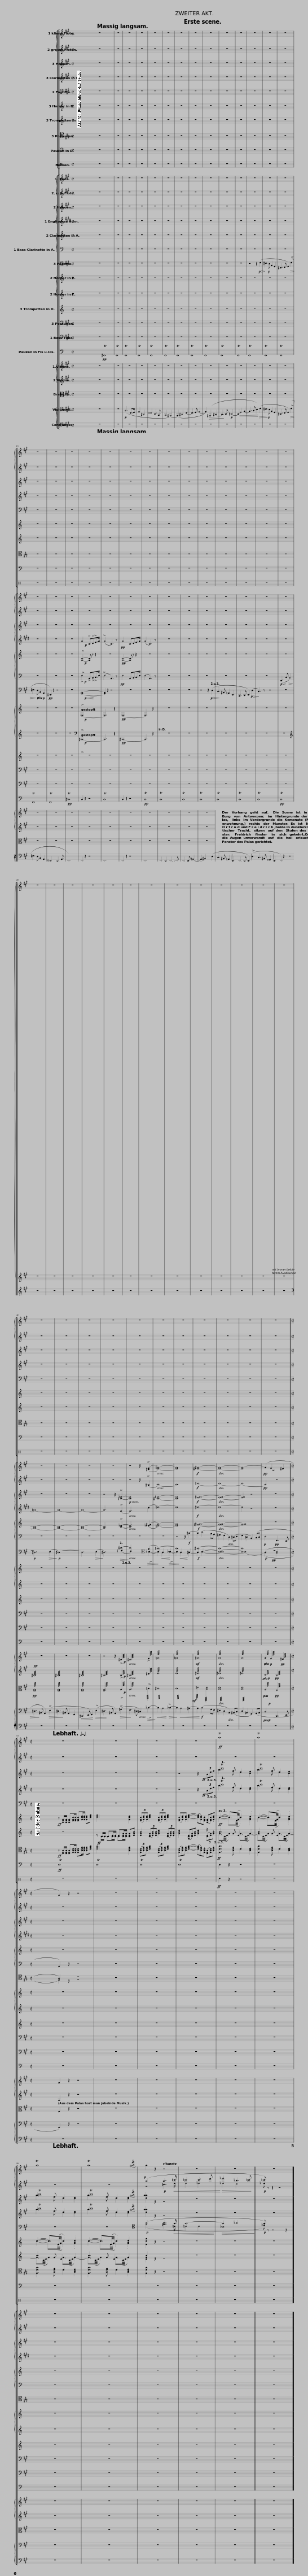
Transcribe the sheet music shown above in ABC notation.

X:1
%%score [ [ { 1 ( 2 3 ) } ( 4 5 6 ) ( 7 8 9 ) ( 10 11 ) ( 12 13 ) ( 14 15 ) ( 16 17 ) 18 19 ] [ { 20 21 } { 22 23 } { 24 25 } ( 26 27 28 ) { 29 30 } 31 32 33 { 34 35 } ( 36 37 ) { 38 39 } ] ]
L:1/8
Q:1/4=50
M:4/4
I:linebreak $
K:A
V:1 treble transpose=12
V:2 treble
V:3 treble
V:4 treble
V:5 treble
V:6 treble
V:7 treble
V:8 treble
V:9 treble
V:10 bass
V:11 bass
V:12 treble transpose=-10
V:13 treble transpose="-10 "
V:14 treble transpose=2
V:15 treble transpose="2 "
V:16 tenor
V:17 tenor
V:18 bass
V:19 perc
K:none
V:20 treble
V:21 treble
V:22 treble
V:23 treble transpose=-7
V:24 treble transpose=-3
V:25 bass transpose=-3
V:26 bass
V:27 bass
V:28 bass
V:29 treble transpose=-8
V:30 treble transpose=-7
V:31 bass
V:32 bass
V:33 bass
V:34 treble
V:35 treble
V:36 alto
V:37 alto
V:38 bass
V:39 bass transpose=-12
V:1
 z8 | z8 | z8 | z8 | z8 | %5
 z8 | z8 | z8 | z8 | z8 | %10
 z8 | z8 | z8 | z8 |$ z8 | %15
 z8 | z8 | z8 | z8[Q:1/4=40] | z8 | %20
 z8 | z8 | z8 | z8 | z8 | %25
 z8 | z8 | z8 |$ z8 | z8 | %30
 z8[Q:1/4=35] | z8 | z8 | z8 |[Q:1/4=50] z8 | %35
 z8 | z8 | z8 | z8 | z8 | %40
 z8 |$ z8 | z8 | z8 | z8 | %45
 z8 | z8 | z8 | z8 | z8 | %50
 z8 | z8 ||$[M:2/2][Q:1/4=120] z8 | z8 | z8 | %55
 z8 |!ff! Ta8 | Ta8 |$ Ta8 | Ta8({^ga)b} | %60
[Q:1/4=50]!p! .a2 z2 z4 | z8 | z8 || z8 |] %64
V:2
 z8 | z8 | z8 | z8 | z8 | %5
 z8 | z8 | z8 | z8 | z8 | %10
 z8 | z8 | z8 | z8 |$ z8 | %15
 z8 | z8 | z8 | z8 | z8 | %20
 z8 | z8 | z8 | z8 | z8 | %25
 z8 | z8 | z8 |$ z8 | z8 | %30
 z8 | z8 | z8 | z8 | z8 | %35
 z8 | z8 | z8 | z8 | z8 | %40
 z8 |$ z8 | z8 | z8 | z8 | %45
 z8 | z8 | z8 | z8 | z8 | %50
 z8 | z8 ||$[M:2/2] z8 | z8 | z8 | %55
 z8 | z8 | z8 |$ z8 | z8 | %60
 (a4!p! a7/2!<(! =c'/ | =c'4 c'3 d'!<)! |!mp!!>(! _e'4 _b3 =c'!>)! ||!p! =c') z z2 z4 |] %64
V:3
 x8 | x8 | x8 | x8 | x8 | %5
 x8 | x8 | x8 | x8 | x8 | %10
 x8 | x8 | x8 | x8 |$ x8 | %15
 x8 | x8 | x8 | x8 | x8 | %20
 x8 | x8 | x8 | x8 | x8 | %25
 x8 | x8 | x8 |$ x8 | x8 | %30
 x8 | x8 | x8 | x8 | x8 | %35
 x8 | x8 | x8 | x8 | x8 | %40
 x8 |$ x8 | x8 | x8 | x8 | %45
 x8 | x8 | x8 | x8 | x8 | %50
 x8 | x8 ||$[M:2/2] x8 | x8 | x8 | %55
 x8 | x8 | x8 |$ x8 | x8 | %60
 z4 =c7/2 e/ | e4 _e4 | _e4 d4 || _e x7 |] %64
V:4
 z8 | z8 | z8 | z8 | z8 | %5
 z8 | z8 | z8 | z8 | z8 | %10
 z8 | z8 | z8 | z8 |$ z8 | %15
 z8 | z8 | z8 | z8 | z8 | %20
 z8 | z8 | z8 | z8 | z8 | %25
 z8 | z8 | z8 |$ z8 | z8 | %30
 z8 | z8 | z8 | z8 | z8 | %35
 z8 | z8 | z8 | z8 | z8 | %40
 z8 |$ z8 | z8 | z8 | z8 | %45
 z8 | z8 | z8 | z8 | z8 | %50
 z8 | z8 ||$[M:2/2] z8 | z8 | z8 | %55
 z4 z2!ff! (3Adf | Ta8 | Ta8 |$ Ta8 | Ta8 | %60
 a2 z2 z4 | z8 | z8 || z8 |] %64
V:5
 x8 | x8 | x8 | x8 | x8 | %5
 x8 | x8 | x8 | x8 | x8 | %10
 x8 | x8 | x8 | x8 |$ x8 | %15
 x8 | x8 | x8 | x8 | x8 | %20
 x8 | x8 | x8 | x8 | x8 | %25
 x8 | x8 | x8 |$ x8 | x8 | %30
 x8 | x8 | x8 | x8 | x8 | %35
 x8 | x8 | x8 | x8 | x8 | %40
 x8 |$ x8 | x8 | x8 | x8 | %45
 x8 | x8 | x8 | x8 | x8 | %50
 x8 | x8 ||$[M:2/2] x8 | x8 | x8 | %55
 x8 | a3 f d2 e2 | a3 f d2 e2 |$ a3 f d2 e2 | a3 f d2 e2({^ga)b} | %60
 .[da]2 x6 | x8 | x8 || x8 |] %64
V:6
 x8 | x8 | x8 | x8 | x8 | %5
 x8 | x8 | x8 | x8 | x8 | %10
 x8 | x8 | x8 | x8 |$ x8 | %15
 x8 | x8 | x8 | x8 | x8 | %20
 x8 | x8 | x8 | x8 | x8 | %25
 x8 | x8 | x8 |$ x8 | x8 | %30
 x8 | x8 | x8 | x8 | x8 | %35
 x8 | x8 | x8 | x8 | x8 | %40
 x8 |$ x8 | x8 | x8 | x8 | %45
 x8 | x8 | x8 | x8 | x8 | %50
 x8 | x8 ||$[M:2/2] x8 | x8 | x8 | %55
 x8 | a3 f d2 c2 | a3 f d2 c2 |$ a3 f d2 c2 | a3 f d2 c2 | %60
 x8 | x8 | x8 || x8 |] %64
V:7
 z8 | z8 | z8 | z8 | z8 | %5
 z8 | z8 | z8 | z8 | z8 | %10
 z8 | z8 | z8 | z8 |$ z8 | %15
 z8 | z8 | z8 | z8 | z8 | %20
 z8 | z8 | z8 | z8 | z8 | %25
 z8 | z8 | z8 |$ z8 | z8 | %30
 z8 | z8 | z8 | z8 | z8 | %35
 z8 | z8 | z8 | z8 | z8 | %40
 z8 |$ z8 | z8 | z8 | z8 | %45
 z8 | z8 | z8 | z8 | z8 | %50
 z8 | z8 ||$[M:2/2] z8 | z8 | z8 | %55
 z4 z2!ff! (3Adf | Ta8 | Ta8 |$ Ta8 | Ta8 | %60
 a2 z2 z4 | z8 | z8 || z8 |] %64
V:8
 x8 | x8 | x8 | x8 | x8 | %5
 x8 | x8 | x8 | x8 | x8 | %10
 x8 | x8 | x8 | x8 |$ x8 | %15
 x8 | x8 | x8 | x8 | x8 | %20
 x8 | x8 | x8 | x8 | x8 | %25
 x8 | x8 | x8 |$ x8 | x8 | %30
 x8 | x8 | x8 | x8 | x8 | %35
 x8 | x8 | x8 | x8 | x8 | %40
 x8 |$ x8 | x8 | x8 | x8 | %45
 x8 | x8 | x8 | x8 | x8 | %50
 x8 | x8 ||$[M:2/2] x8 | x8 | x8 | %55
 x8 | a3 f d2 e2 | a3 f d2 e2 |$ a3 f d2 e2 | a3 f d2 e2({^ga)b} | %60
 .[da]2 x6 | x8 | x8 || x8 |] %64
V:9
 x8 | x8 | x8 | x8 | x8 | %5
 x8 | x8 | x8 | x8 | x8 | %10
 x8 | x8 | x8 | x8 |$ x8 | %15
 x8 | x8 | x8 | x8 | x8 | %20
 x8 | x8 | x8 | x8 | x8 | %25
 x8 | x8 | x8 |$ x8 | x8 | %30
 x8 | x8 | x8 | x8 | x8 | %35
 x8 | x8 | x8 | x8 | x8 | %40
 x8 |$ x8 | x8 | x8 | x8 | %45
 x8 | x8 | x8 | x8 | x8 | %50
 x8 | x8 ||$[M:2/2] x8 | x8 | x8 | %55
 x8 | a3 f d2 c2 | a3 f d2 c2 |$ a3 f d2 c2 | a3 f d2 c2 | %60
 x8 | x8 | x8 || x8 |] %64
V:10
 z8 | z8 | z8 | z8 | z8 | %5
 z8 | z8 | z8 | z8 | z8 | %10
 z8 | z8 | z8 | z8 |$ z8 | %15
 z8 | z8 | z8 | z8 | z8 | %20
 z8 | z8 | z8 | z8 | z8 | %25
 z8 | z8 | z8 |$ z8 | z8 | %30
 z8 | z8 | z8 | z8 | z8 | %35
 z8 | z8 | z8 | z8 | z8 | %40
 z8 |$ z8 | z8 | z8 | z8 | %45
 z8 | z8 | z8 | z8 | z8 | %50
 z8 | z8 ||$[M:2/2] z8 | z8 | z8 | %55
 z8 | z8 | z8 |$ z8 | z8 | %60
[K:tenor]!p! (A4 A7/2!<(! G/ | G8-!<)! |!mp!!>(! G4 _A4!>)! ||!p! G) z z4 z2 |] %64
V:11
 x8 | x8 | x8 | x8 | x8 | %5
 x8 | x8 | x8 | x8 | x8 | %10
 x8 | x8 | x8 | x8 |$ x8 | %15
 x8 | x8 | x8 | x8 | x8 | %20
 x8 | x8 | x8 | x8 | x8 | %25
 x8 | x8 | x8 |$ x8 | x8 | %30
 x8 | x8 | x8 | x8 | x8 | %35
 x8 | x8 | x8 | x8 | x8 | %40
 x8 |$ x8 | x8 | x8 | x8 | %45
 x8 | x8 | x8 | x8 | x8 | %50
 x8 | x8 ||$[M:2/2] x8 | x8 | x8 | %55
 x8 | x8 | x8 |$ x8 | x8 | %60
[K:tenor] (F4 =F7/2 =C/ | =C4 C4 | _B,8 || _E) x7 |] %64
V:12
[K:C] z8 | z8 | z8 | z8 | z8 | %5
 z8 | z8 | z8 | z8 | z8 | %10
 z8 | z8 | z8 | z8 |$ z8 | %15
 z8 | z8 | z8 | z8 | z8 | %20
 z8 | z8 | z8 | z8 | z8 | %25
 z8 | z8 | z8 |$ z8 | z8 | %30
 z8 | z8 | z8 | z8 | z8 | %35
 z8 | z8 | z8 | z8 | z8 | %40
 z8 |$ z8 | z8 | z8 | z8 | %45
 z8 | z8 | z8 | z8 | z8 | %50
 z8 | z8 ||$[M:2/2]!ff! z [CEG]/[CEG]/ [CEG][EGc]/[EGc]/ [EGc][Gce]/[Gce]/ [Gce][ceg] | [ceg]6 [Gce]2 | (3([EGc][Gce]).[Gce] [ceg]2 (3([EGc][Gce]).[Gce] [ceg]2 | %55
 (3([EGc][Gce]).[Gce] [ceg]2- (3([ceg][Gce]).[EGc] (3([CEG][EGc]).[Gce] |!ff! (c2- c3/2)(E/4G/4 .c2) .d2 | (c2- c3/2)(E/4G/4 .c2) .d2 |$ (c2- c3/2)(E/4G/4 .c2) .d2 | (c2- c3/2)(E/4G/4 .c2) .d2 | %60
 [Ecg]2 z2 z4 | z8 | z8 || z8 |] %64
V:13
[K:C] x8 | x8 | x8 | x8 | x8 | %5
 x8 | x8 | x8 | x8 | x8 | %10
 x8 | x8 | x8 | x8 |$ x8 | %15
 x8 | x8 | x8 | x8 | x8 | %20
 x8 | x8 | x8 | x8 | x8 | %25
 x8 | x8 | x8 |$ x8 | x8 | %30
 x8 | x8 | x8 | x8 | x8 | %35
 x8 | x8 | x8 | x8 | x8 | %40
 x8 |$ x8 | x8 | x8 | x8 | %45
 x8 | x8 | x8 | x8 | x8 | %50
 x8 | x8 ||$[M:2/2] x8 | x8 | x8 | %55
 x8 | c2- c3/2(E/4G/4 .c2) .[GB]2 | c2- c3/2(E/4G/4 .c2) .[GB]2 |$ c2- c3/2(E/4G/4 .c2) .[GB]2 | c2- c3/2(E/4G/4 .c2) .[GB]2 | %60
 x8 | x8 | x8 || x8 |] %64
V:14
[K:C] z8 | z8 | z8 | z8 | z8 | %5
 z8 | z8 | z8 | z8 | z8 | %10
 z8 | z8 | z8 | z8 |$ z8 | %15
 z8 | z8 | z8 | z8 | z8 | %20
 z8 | z8 | z8 | z8 | z8 | %25
 z8 | z8 | z8 |$ z8 | z8 | %30
 z8 | z8 | z8 | z8 | z8 | %35
 z8 | z8 | z8 | z8 | z8 | %40
 z8 |$ z8 | z8 | z8 | z8 | %45
 z8 | z8 | z8 | z8 | z8 | %50
 z8 | z8 ||$[M:2/2] z8 | z!ff! C/C/ CE/E/ E[EG]/[EG]/ [CEG][EGc] | [EGc]2 (3([CEG][EGc]).[EGc] [Gce]2 (3([CEG][EGc]).[EGc] | %55
 [Gce]2 (3([G,CE][CEG]).[EGc] [Gce]2 z2 | c3 G E2 G2 | c3 G E2 G2 |$ c3 G E2 G2 | c3 G E2 G2 | %60
 .c2 z2 z4 | z8 | z8 || z8 |] %64
V:15
[K:C] x8 | x8 | x8 | x8 | x8 | %5
 x8 | x8 | x8 | x8 | x8 | %10
 x8 | x8 | x8 | x8 |$ x8 | %15
 x8 | x8 | x8 | x8 | x8 | %20
 x8 | x8 | x8 | x8 | x8 | %25
 x8 | x8 | x8 |$ x8 | x8 | %30
 x8 | x8 | x8 | x8 | x8 | %35
 x8 | x8 | x8 | x8 | x8 | %40
 x8 |$ x8 | x8 | x8 | x8 | %45
 x8 | x8 | x8 | x8 | x8 | %50
 x8 | x8 ||$[M:2/2] x8 | x C/C/ CC/C/ CC/C/ x2 | x8 | %55
 x6 (3([CE][EG]).[Gc] | G3/2(C/4E/4 G2) G3/2(C/4E/4 G2-) | G3/2(C/4E/4 G2) G3/2(C/4E/4 G2-) |$ G3/2(C/4E/4 G2) G3/2(C/4E/4 G2-) | G3/2(C/4E/4 G2) G3/2(C/4E/4 G2) | %60
 .[EG]2 x6 | x8 | x8 || x8 |] %64
V:16
 z8 | z8 | z8 | z8 | z8 | %5
 z8 | z8 | z8 | z8 | z8 | %10
 z8 | z8 | z8 | z8 |$ z8 | %15
 z8 | z8 | z8 | z8 | z8 | %20
 z8 | z8 | z8 | z8 | z8 | %25
 z8 | z8 | z8 |$ z8 | z8 | %30
 z8 | z8 | z8 | z8 | z8 | %35
 z8 | z8 | z8 | z8 | z8 | %40
 z8 |$ z8 | z8 | z8 | z8 | %45
 z8 | z8 | z8 | z8 | z8 | %50
 z8 | z8 ||$[M:2/2]!ff! z [D,F,A,]/[D,F,A,]/ [D,F,A,][F,A,D]/[F,A,D]/ [F,A,D][A,DF]/[A,DF]/ [A,DF][DFA] | [DFA]6 [A,DF]2 | (3([F,A,D][A,DF]).[A,DF] [DFA]2 (3([F,A,D][A,DF]).[A,DF] [DFA]2 | %55
 (3([F,A,D][A,DF]).[A,DF] [DFA]2- (3([DFA][A,DF]).[F,A,D] (3([D,F,A,][F,A,D]).[A,DF] |!ff! [F,DA]3 [A,DF] D2 [A,CE]2 | [F,DA]3 [A,DF] D2 [A,CE]2 |$ [F,DA]3 [A,DF] D2 [A,CE]2 | [F,DA]3 [A,DF] D2 [A,CE]2 | %60
 .[F,DA]2 z2 z4 | z8 | z8 || z8 |] %64
V:17
 x8 | x8 | x8 | x8 | x8 | %5
 x8 | x8 | x8 | x8 | x8 | %10
 x8 | x8 | x8 | x8 |$ x8 | %15
 x8 | x8 | x8 | x8 | x8 | %20
 x8 | x8 | x8 | x8 | x8 | %25
 x8 | x8 | x8 |$ x8 | x8 | %30
 x8 | x8 | x8 | x8 | x8 | %35
 x8 | x8 | x8 | x8 | x8 | %40
 x8 |$ x8 | x8 | x8 | x8 | %45
 x8 | x8 | x8 | x8 | x8 | %50
 x8 | x8 ||$[M:2/2] x8 | x8 | x8 | %55
 x8 | x4 D2 x2 | x4 D2 x2 |$ x4 D2 x2 | x4 D2 x2 | %60
 x8 | x8 | x8 || x8 |] %64
V:18
[K:C] z8 | z8 | z8 | z8 | z8 | %5
 z8 | z8 | z8 | z8 | z8 | %10
 z8 | z8 | z8 | z8 |$ z8 | %15
 z8 | z8 | z8 | z8 | z8 | %20
 z8 | z8 | z8 | z8 | z8 | %25
 z8 | z8 | z8 |$ z8 | z8 | %30
 z8 | z8 | z8 | z8 | z8 | %35
 z8 | z8 | z8 | z8 | z8 | %40
 z8 |$ z8 | z8 | z8 | z8 | %45
 z8 | z8 | z8 | z8 | z8 | %50
 z8 | z8 ||$[M:2/2]!ff! TD,8 | TD,8 | TD,8 | %55
 TD,8 | D,2 z2 z4 | z8 |$ z8 | z8 | %60
 z8 | z8 | z8 || z8 |] %64
V:19
[K:C] z8 | z8 | z8 | z8 | z8 | %5
 z8 | z8 | z8 | z8 | z8 | %10
 z8 | z8 | z8 | z8 |$ z8 | %15
 z8 | z8 | z8 | z8 | z8 | %20
 z8 | z8 | z8 | z8 | z8 | %25
 z8 | z8 | z8 |$ z8 | z8 | %30
 z8 | z8 | z8 | z8 | z8 | %35
 z8 | z8 | z8 | z8 | z8 | %40
 z8 |$ z8 | z8 | z8 | z8 | %45
 z8 | z8 | z8 | z8 | z8 | %50
 z8 | z8 ||$[M:2/2] z8 | z8 | z8 | %55
 z8 |!ff! f2 z2 z4 | z8 |$ z8 | z8 | %60
 z8 | z8 | z8 || z8 |] %64
V:20
 z8 | z8 | z8 | z8 | z8 | %5
 z8 | z8 | z8 | z8 | z8 | %10
 z8 | z8 | z8 | z8 |$ z8 | %15
 z8 | z8 | z8 | z8 | z8 | %20
 z8 | z8 | z8 | z8 | z8 | %25
 z8 | z8 | z8 |$ z8 | z8 | %30
 z8 | z8 | z8 | z8 | z8 | %35
 z8 | z8 | z8 | z8 | z8 | %40
 z8 |$ z8 | z8 | z8 | z8 | %45
 z4 z2 ((!>![^DF]2 | [E=G]8-)) | [EG]8 |!f! [^E^G]8- | [EG]8- | %50
 [EG-]8 |!pp! (G2 F4 ^E2 ||$[M:2/2] F2) z2 z4 | z8 | z8 | %55
 z8 | z8 | z8 |$ z8 | z8 | %60
 z8 | z8 | z8 || z8 |] %64
V:21
 z8 | z8 | z8 | z8 | z8 | %5
 z8 | z8 | z8 | z8 | z8 | %10
 z8 | z8 | z8 | z8 |$ z8 | %15
 z8 | z8 | z8 | z8 | z8 | %20
 z8 | z8 | z8 | z8 | z8 | %25
 z8 | z8 | z8 |$ z8 | z8 | %30
 z8 | z8 | z8 | z8 | z8 | %35
 z8 | z8 | z8 | z8 | z8 | %40
 z8 |$ z8 | z8 | z8 | z8 | %45
 z4 z2 (!>!^B,2 | C8-) | C8 |!f! =D8- | D8- | %50
 (D8 |!pp! C4) z4 ||$[M:2/2] z8 | z8 | z8 | %55
 z8 | z8 | z8 |$ z8 | z8 | %60
 z8 | z8 | z8 || z8 |] %64
V:22
 z8 | z8 | z8 | z8 | z8 | %5
 z8 | z8 | z8 | z8 | z8 | %10
 z8 | z8 | z8 | z8 |$ z8 | %15
 z8 | z8 | z8 | z8 | z8 | %20
 z8 | z8 | z8 | z8 | z8 | %25
 z8 | z8 | z8 |$ z8 | z8 | %30
 z8 | z8 | z8 | z8 | z8 | %35
 z8 | z8 | z8 | z8 | z8 | %40
 z8 |$ z8 | z8 | z8 | z4 z2!p! !>![=C_E]2- | %45
!p! [CE]8 | [^C=E]8- | [CE]8 |!f! [D^E]8- | [DE]8- | %50
 [DE]4 z4 | z8 ||$[M:2/2] z8 | z8 | z8 | %55
 z8 | z8 | z8 |$ z8 | z8 | %60
 z8 | z8 | z8 || z8 |] %64
V:23
[K:E] z8 | z8 | z8 | z8 | z8 | %5
 z8 | z8 | z8 | z8 | z8 | %10
 z8 | z8 | z8 | z8 |$ z8 | %15
 z8 | z8 |!p! !>!G4 !>!C!>!D!>!E>G | (!>!G4 C3) z |!pp! G4 CDE>G | %20
 (G4 C3) z | z8 | z8 | z8 | z8 | %25
 z8 | z8 | z8 |$ z8 | z8 | %30
 z4 z2 z!p! (C | E3 E A3 B | G4- GFEF | G6 D2 | E6) z2 | %35
 z8 | z8 | z8 | z8 | z8 | %40
 z4 z2!p! !>!=G2- |$ =G8- | G8- | G8- | G6 !>!E2- | %45
 E6 (c2 | =d8-) | d8 |!f! ^d8- | d8- | %50
 d4 z4 | z8 ||$[M:2/2] z8 | z8 | z8 | %55
 z8 | z8 | z8 |$ z8 | z8 | %60
 z8 | z8 | z8 || z8 |] %64
V:24
[K:C] z8 | z8 | z8 | z8 | z8 | %5
 z8 | z8 | z8 | z8 | z8 | %10
 z8 | z8 | z8 | z8 |$ z8 | %15
 z8 | z8 |!p! !>![A,C]4- [A,C] z z2 | z8 |!pp! [A,C]4- [A,C] z z2 | %20
 z8 | z8 | z8 | z8 | z8 | %25
 z8 | z8 | z8 |$ z8 | z8 | %30
 z8 |!p! ([A,C]8 | [G,C]4 [F,A,]4 | [A,C]4 [^G,B,]4 | [^F,A,]6) z2 | %35
 z8 | z8 | z8 | z8 | z8 | %40
 z4 z2!p! !>![A,C]2- |$ [A,C]8- | [A,C]8- | [A,C]8- | [A,C]6 !>![C_E]2- | %45
 [CE]6 (([_E^F]2 | [=EG]8-)) | [EG]8 |!f! [=F^G]8- | [FG]8- | %50
 [FG]8 | z8 ||$[M:2/2] z8 | z8 | z8 | %55
 z8 | z8 | z8 |$ z8 | z8 | %60
 z8 | z8 | z8 || z8 |] %64
V:25
[K:C] z8 | z8 | z8 | z8 | z8 | %5
 z8 | z8 | z8 | z8 | z8 | %10
 z8 | z8 | z8 | z8 |$ z8 | %15
 z8 | z8 |!p! !>!E,4 !>!A,,!>!B,,!>!C,>E, | (!>!E,4 A,,3) z |!pp! E,4 A,,B,,C,>E, | %20
 (E,4 A,,3) z | z8 | z8 | z8 | z8 | %25
 z8 | z8 |!p!!<(! (E,,3 C,!<)!!mp!!>(! B,,4)!>)! |$!pp! (E,,3 C, B,,4) |!<(! (E,6!<)!!p!!>(! ^A,,>B,, | %30
 C,4!>)! =A,,4-) |!pp! A,,2 z2 z4 | z8 | z8 | z8 | %35
 z8 | z8 | z8 | z8 | z8 | %40
 z8 |$ z8 | z8 | z8 | z8 | %45
 z8 | z8 | z4 z2!f! ^C2- | C2 (D4 B,A, | ^G,2 F,2 D,2) (^D,E, | %50
 F,2 =D,2 B,,2) (C,D, |!p! E,4!pp! F,,3 E,, ||$[M:2/2] A,,2) z2 z4 | z8 | z8 | %55
 z8 | z8 | z8 |$ z8 | z8 | %60
 z8 | z8 | z8 || z8 |] %64
V:26
 z8 | z8 | z8 | z8 | z8 | %5
 z8 | z8 | z8 | z8 | z8 | %10
 z8 | z4 z2!p!!>(! (F,2 |!p! ^E,3!>)!!p! D, B,,2 G,,2 | ^E,,3 F,, G,,2)!>(! (!>!F,2 |$ ^E,3!>)! D, B,,2!p! G,,2 | %15
!pp! ^E,,2) z2 z4 | z8 |!p!!<(! !>![F,,A,,]8-!<)! | [F,,A,,]2 z2 z4 | z8 | %20
 z8 | z8 | z8 | z4 z2!p!!>(! (D,2 | C,3!>)!!p! ^A,,!p! =G,,2 E,,2 | %25
 C,,3 D,, E,,2)!p!!>(! (D,2 |!p! C,3)!>)! z z4 | z8 |$ z8 |!pp!!<(! (C,6!<)!!p!!>(! ^^F,,>G,, | %30
 A,,4!>)! ^F,,4-) |!pp! F,,2 z2 z4 | z8 | z8 | z8 | %35
 z8 | z8 | z4 z2!p!!>(! (!>!C,2!>)! |!p! ^B,,8-) | B,,6!>(! (C,2!>)! | %40
!p! ^B,,6)!>(! (!>!E,2!>)! |$!p! ^D,6)!p!!>(! (E,2!>)! |!p! ^D,8-) | D,6!>(! (E,2!>)! |!p! ^D,6)!>(! ^D2- | %45
 D4!>)! x2[K:tenor]!>(! (F2 | =G8-)!>)! | G8 |!f! ^G8- | G8- | %50
 G8 |!p! (A,4!pp! B,4 ||$[M:2/2] A,2) z2 z4 | z8 | z8 | %55
 z8 | z8 | z8 |$ z8 | z8 | %60
 z8 | z8 | z8 || z8 |] %64
V:27
 x8 | x8 | x8 | x8 | x8 | %5
 x8 | x8 | x8 | x8 | x8 | %10
 x8 | x8 | x8 | x8 |$ x8 | %15
 x8 | x8 | x8 | x8 | x8 | %20
 x8 | x8 | x8 | x8 | x8 | %25
 x8 | x8 | x8 |$ x8 | x8 | %30
 x8 | x8 | x8 | x8 | x8 | %35
 x8 | x8 | x8 | x8 | x8 | %40
 x8 |$ x8 | x8 | x8 | x6 (=G,2 | %45
 F,4) x2[K:tenor] !>!_B,2- | B,2!<(! A,4!<)!!mp!!>(! !>!_B,2- | B,2!>)!!p!!<(! A,4!<)! ^A,2- | A,2 B,6- | B,8- | %50
 (B,8 | (A,4) G,4 ||$[M:2/2] F,2) x2 z4 | x8 | x8 | %55
 x8 | x8 | x8 |$ x8 | x8 | %60
 x8 | x8 | x8 || x8 |] %64
V:28
 x8 | x8 | x8 | x8 | x8 | %5
 x8 | x8 | x8 | x8 | x8 | %10
 x8 | x8 | x8 | x8 |$ x8 | %15
 x8 | x8 | x8 | x8 | x8 | %20
 x8 | x8 | x8 | x8 | x8 | %25
 x8 | x8 | x8 |$ x8 | x8 | %30
 x8 | x8 | x8 | x8 | x8 | %35
 x8 | x8 | x8 | x8 | x8 | %40
 x8 |$ x8 | x8 | x8 | x6 =G,2 | %45
 F,4 x2[K:tenor] _B,2- | B,2 A,4 _B,2- | B,2 A,4 ^A,2- | A,2 B,6- | B,8- | %50
 B,8 | z8 ||$[M:2/2] x8 | x8 | x8 | %55
 x8 | x8 | x8 |$ x8 | x8 | %60
 x8 | x8 | x8 || x8 |] %64
V:29
[K:C] z8 | z8 | z8 | z8 | z8 | %5
 z8 | z8 | z8 | z8 | z8 | %10
 z8 | z8 | z8 | z8 |$ z8 | %15
 z8 | z8 |!p! !>!F,8- | F,6 z2 |!pp! F,8- | %20
 F,6 z2 | z8 | z8 | z8 | z8 | %25
 z8 | z8 | z8 |$ z8 | z8 | %30
 z8 |!p! (D4 _B,4 | F,4 G,4 | A,8 | ^G,6) z2 | %35
!p!{/[A,C]} !>![^G,B,]6 z2 | z8 |!p!{/[CA]} !>![B,^G]6 z2 | z8 | z8 | %40
 z8 |$ z8 | z8 | z8 | z8 | %45
 z8 | z8 | z8 | z8 | z8 | %50
 z8 | z8 ||$[M:2/2] z8 | z8 | z8 | %55
 z8 | z8 | z8 |$ z8 | z8 | %60
 z8 | z8 | z8 || z8 |] %64
V:30
[K:C] z8 | z8 | z8 | z8 | z8 | %5
 z8 | z8 | z8 | z8 | z8 | %10
 z8 | z8 | z8 | z8 |$ z8 | %15
 z8 | z8 |[K:bass]!p! !>!^C,,8- | C,,6 z2 |!pp! ^C,,8- | %20
 C,,6 z2 | z8 | z8 | z8 | z8 | %25
 z8 | z8 | z8 |$[K:treble] z8 | z8 | %30
 z8 | z8 | z8 | z8 | z8 | %35
!p!{/[F_A]} !>![EG]6 z2 | z8 |!p!{/[F_A]} !>![EG]6 z2 | z8 | z8 | %40
 z8 |$ z8 | z8 | z8 | z8 | %45
 z8 | z8 | z8 | z8 | z8 | %50
 z8 | z8 ||$[M:2/2] z8 | z8 | z8 | %55
 z8 | z8 | z8 |$ z8 | z8 | %60
 z8 | z8 | z8 || z8 |] %64
V:31
 z8 | z8 | z8 | z8 | z8 | %5
 z8 | z8 | z8 | z8 | z8 | %10
 z8 | z8 | z8 | z8 |$ z8 | %15
 z8 | z8 | z8 | z8 | z8 | %20
 z8 | z8 | z8 | z8 | z8 | %25
 z8 | z8 | z8 |$ z8 | z8 | %30
 z8 | z8 | z8 | z8 | z8 | %35
 z8 | z8 | z8 | z8 | z8 | %40
 z8 |$ z8 | z8 | z8 | z8 | %45
 z8 | z8 | z8 | z8 | z8 | %50
 z8 | z8 ||$[M:2/2] z8 | z8 | z8 | %55
 z8 | z8 | z8 |$ z8 | z8 | %60
 z8 | z8 | z8 || z8 |] %64
V:32
 z8 | z8 | z8 | z8 | z8 | %5
 z8 | z8 | z8 | z8 | z8 | %10
 z8 | z8 | z8 | z8 |$ z8 | %15
 z8 | z8 | z8 | z8 | z8 | %20
 z8 | z8 | z8 | z8 | z8 | %25
 z8 | z8 | z8 |$ z8 | z8 | %30
 z8 | z8 | z8 | z8 | z8 | %35
 z8 | z8 | z8 | z8 | z8 | %40
 z8 |$ z8 | z8 | z8 | z8 | %45
 z8 | z8 | z8 | z8 | z8 | %50
 z8 | z8 ||$[M:2/2] z8 | z8 | z8 | %55
 z8 | z8 | z8 |$ z8 | z8 | %60
 z8 | z8 | z8 || z8 |] %64
V:33
[K:C]!pp! T^F,,8 | TF,,8 | TF,,8 | TF,,8 | TF,,8 | %5
 TF,,8 | TF,,8 | TF,,8 | TF,,8 | TF,,8 | %10
 TF,,8 | TF,,8 | TF,,8 | TF,,8 |$ TF,,8 | %15
 TF,,8 |!pp! T^C,8 | C,2 z2 z4 | TC,8 | C,2 z2 z4 | %20
!pp! TC,8 | TC,8 | TC,8 | TC,8 | TC,8 | %25
 TC,8 | TC,8 |!pp! TC,8 |$ TC,8 | TC,8 | %30
 TC,8 | C,2 z2 z4 | z8 | z8 | z8 | %35
 z8 | z8 | z8 | z8 | z8 | %40
 z8 |$ z8 | z8 | z8 | z8 | %45
 z8 | z8 | z8 | z8 | z8 | %50
 z8 | z8 ||$[M:2/2] z8 | z8 | z8 | %55
 z8 | z8 | z8 |$ z8 | z8 | %60
 z8 | z8 | z8 || z8 |] %64
V:34
 z8 | z8 | z8 | z8 | z8 | %5
 z8 | z8 | z8 | z8 | z8 | %10
 z8 | z8 | z8 | z8 |$ z8 | %15
 z8 | z8 | z8 | z8 | z8 | %20
 z8 | z8 | z8 | z8 | x8 | %25
 x8 | x8 | x8 |$ z8 | z8 | %30
 z8 | z8 | z8 | z8 | z8 | %35
 z8 | z8 | z8 | z8 | z8 | %40
 z8 |$ z8 | z8 | z8 | z4 z2!p! !////!!>!^D2 | %45
 !////!^D6 !////!!>!F2 | !////!=G8 | !////!=G8 |!mf! !////!^G8 | !////!G8 | %50
 !////!G8 | !////!G2!p! !////!F4!pp! !////!^E2 ||$[M:2/2] F2 z2 z4 | z8 | z8 | %55
 z8 | z8 | z8 |$ z8 | z8 | %60
 z8 | z8 | z8 || z8 |] %64
V:35
 z8 | z8 | z8 | z8 | z8 | %5
 z8 | z8 | z8 | z8 | z8 | %10
 z8 | z8 | z8 | z8 |$ z8 | %15
 z8 | z8 | z8 | z8 | z8 | %20
 z8 | z8 | z8 | z8 | x8 | %25
 x8 | x8 | x8 |$ z8 | z8 | %30
 z8 | z8 | z8 | z8 | z8 | %35
 z8 | z8 | z8 | z8 | z8 | %40
 z4 z2!p! !////!!>!^B,2 |$!pp! !////!^B,8 | !////!^B,8 | !////!^B,8 | !////!^B,6!p! !////!!>!B,2 | %45
 !////!^B,6 !////!!>!^D2 | !////!E8 | !////!E8 |!mf! !////!^E8 | !////!^E8 | %50
 !////!^E8 |!p! !////!C4!pp! !////!B,4 ||$[M:2/2] A,2 z2 z4 | z8 | z8 | %55
 z8 | z8 | z8 |$ z8 | z8 | %60
 z8 | z8 | z8 || z8 |] %64
V:36
 z8 | z8 | z8 | z8 | z8 | %5
 z8 | z8 | z8 | z8 | z8 | %10
 z8 | z8 | z8 | z8 |$ z8 | %15
 z8 | z8 | z8 | z8 | z8 | %20
 z8 | z8 | z8 | z8 | x8 | %25
 x8 | x8 | x8 |$ z8 | z8 | %30
 z8 | z8 | z8 | z8 |!pp! !////![F,A,]8 | %35
 !////![F,A,]8 | !////![F,A,]8 | !////![F,A,]8 | !////![F,A,]8 | !////![F,A,]8 | %40
 !////![F,A,]6 !////!!>![F,A,]2 |$!pp! !////![F,A,]8 | !////![F,A,]8 | !////![F,A,]8 | !////![F,A,]6!p! !////!!>!A,2 | %45
 !////!A,6 !////!=C2 | !////!^C8 | !////!C8 |!mf! !////!=D4 !////![B,D]4 | !////![B,D]8 | %50
 !////![B,D]8 |!p! !////!A,4!pp! !////!G,4 ||$[M:2/2] F,2 z2 z4 | z8 | z8 | %55
 z8 | z8 | z8 |$ z8 | z8 | %60
 z8 | z8 | z8 || z8 |] %64
V:37
 x8 | x8 | x8 | x8 | x8 | %5
 x8 | x8 | x8 | x8 | x8 | %10
 x8 | x8 | x8 | x8 |$ x8 | %15
 x8 | x8 | x8 | x8 | x8 | %20
 x8 | x8 | x8 | x8 | x8 | %25
 x8 | x8 | x8 |$ x8 | x8 | %30
 x8 | x8 | x8 | x8 | !////!!>![^B,,^D,]8 | %35
 !////![^B,,^D,]8 | !////![^B,,^D,]8 | !////!^D,8 | !////!^D,8 | !////!^D,8 | %40
 !////!^D,6 x2 |$ x8 | x8 | x8 | x8 | %45
 x8 | x8 | x8 | x8 | x8 | %50
 x8 | x8 ||$[M:2/2] x8 | x8 | x8 | %55
 x8 | x8 | x8 |$ x8 | x8 | %60
 x8 | x8 | x8 || x8 |] %64
V:38
 z8 | z8 |!p! (C,6 F,,>G,, | A,,4 ^D,,4 | ^^F,,4 E,,3 C,, | %5
 C,,4 ^B,,,4-) | (B,,,2 ^D,,4 F,,2- | F,,3 G,, A,,4- | A,,2)!>(! (^B,,,4 ^D,,2- | D,,3!>)! E,,!p! ^E,,4- | %10
 E,,2!<(! G,,4 B,,2- | B,,3 C, D,2)!<)!!mp!!>(! (F,2 | ^E,3!>)!!p! D, B,,2 G,,2 | ^E,,3 F,, G,,2)!>(! (!>!F,2 |$ ^E,3!>)!!p! D, B,,2 G,,2 | %15
 ^E,,4 D,,3!p! G,, | C,,8-) | C,,2 z2 z4 |!p! C,,8- | C,,2 z2 z4 | %20
!pp! (C,,8- | C,,2!p! D,,2!pp! C,,3!p! ^B,,, |!pp! C,,3 E,,!<(! =G,,4- | G,,2!mp! ^A,,4)!<)!!>(! (D,2 | C,3 ^A,,!>)!!p! =G,,2 E,,2 | %25
 C,,3 D,, E,,2)!>(! (!>!D,2 | C,3!>)! ^A,,!p! ^^F,,2 E,,2 | C,,2) z2 z4 |$ z8 | z8 | %30
 z8 | z8 | z8 | z8 | (!>!F,,3 ^D,, ^B,,,4- | %35
!<(! B,,,2 ^D,,2 F,,3!mp! G,,)!<)! | (!>!A,,3 F,, ^D,,4- |!<(! D,,2 F,,2 A,,2)!<)!!mp!!>(! (!>!C,2!>)! |!p! ^B,,3 A,, F,,2 ^D,,2 |!<(! ^B,,,3 C,,!mp! ^D,,2)!<)!!>(! (!>!C,2 | %40
 ^B,,3 A,,!>)!!p! F,,2)!>(! (!>!E,2 |$ ^D,3!>)!!p! ^B,, A,,2)!mp!!>(! (!>!E,2 | ^D,3!>)!!p! ^B,, A,,2 F,,2 |!<(! ^D,,3 E,, F,,2)!<)!!mp!!>(! (!>!E,2 | ^D,3!>)!!p! ^B,, A,,2)!mp!!>(! (!>!=G,2 | %45
 F,3!>)!!p! ^D, =C,2)!>(! !>!_B,2-!>)! |!<(! B,2 A,4!<)!!mp!!>(! !>!_B,2- | B,2!>)!!p!!<(! A,4 ^A,2- | A,2!<)!!f! (B,4 G,F, | ^E,2 D,2 B,,2) (^B,,C, | %50
 D,2 =B,,2 G,,2) (A,,B,, |!p! C,4 D,,3 E,, ||$[M:2/2] F,,2) z2 z4 | z8 | z8 | %55
 z8 | z8 | z8 |$ z8 | z8 | %60
 z8 | z8 | z8 || z8 |] %64
V:39
 z8 | z8 | z8 | z8 | z8 | %5
 z8 | z8 | z8 | z8 | z8 | %10
 z8 | z8 | z8 | z8 |$ z8 | %15
 z8 | z8 | z8 | z8 | z8 | %20
 z8 | z8 | z8 | z8 | z8 | %25
 z8 | z8 | z8 |$ z8 | z8 | %30
 z8 | z8 | z8 | z8 | z8 | %35
 z8 | z8 | z8 | z8 | z8 | %40
 z8 |$ z8 | z8 | z8 | z8 | %45
 z8 | z8 | z8 | z8 | z8 | %50
 z8 | z8 ||$[M:2/2] z8 | z8 | z8 | %55
 z8 | z8 | z8 |$ z8 | z8 | %60
 z8 | z8 | z8 || z8 |] %64
